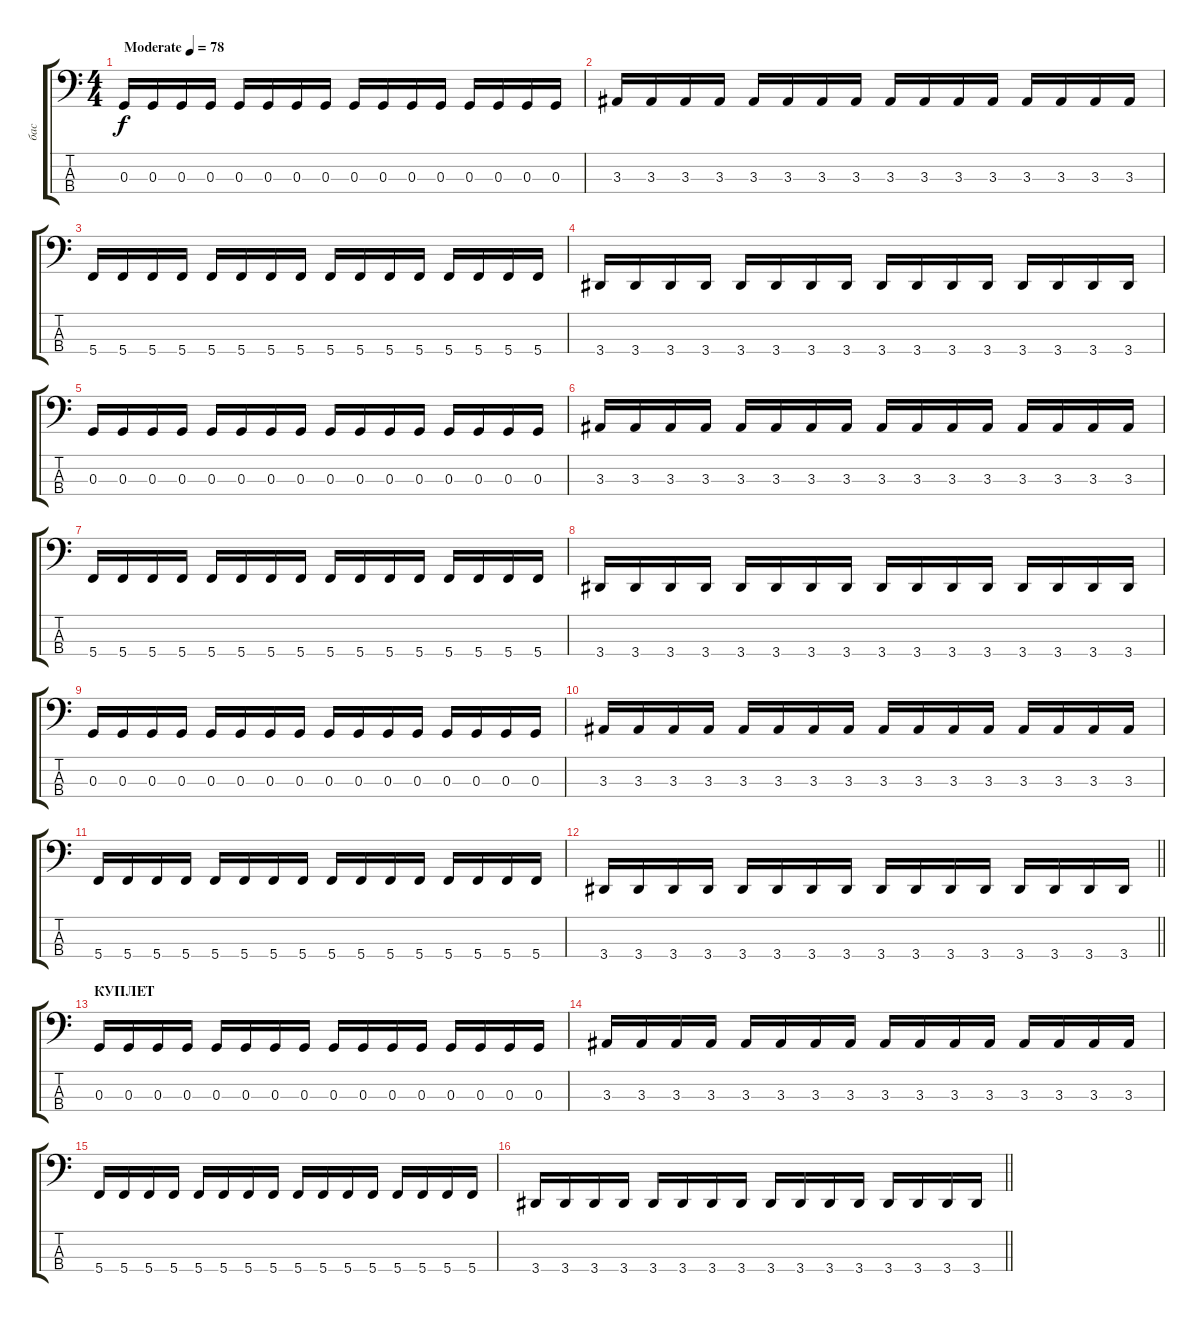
\track ("бас" "бас") {instrument electricbassfinger}
\staff {score tabs}
\tuning (F2 C2 G1 C1) {hide}
\ts (4 4)
\tempo (78 "Moderate")
\clef f4
\ks c
0.3.16{dy f instrument electricbassfinger} 0.3.16 0.3.16 0.3.16 0.3.16 0.3.16 0.3.16 0.3.16 0.3.16 0.3.16 0.3.16 0.3.16 0.3.16 0.3.16 0.3.16 0.3.16 |
3.3.16 3.3.16 3.3.16 3.3.16 3.3.16 3.3.16 3.3.16 3.3.16 3.3.16 3.3.16 3.3.16 3.3.16 3.3.16 3.3.16 3.3.16 3.3.16 |
5.4.16 5.4.16 5.4.16 5.4.16 5.4.16 5.4.16 5.4.16 5.4.16 5.4.16 5.4.16 5.4.16 5.4.16 5.4.16 5.4.16 5.4.16 5.4.16 |
3.4.16 3.4.16 3.4.16 3.4.16 3.4.16 3.4.16 3.4.16 3.4.16 3.4.16 3.4.16 3.4.16 3.4.16 3.4.16 3.4.16 3.4.16 3.4.16 |
0.3.16 0.3.16 0.3.16 0.3.16 0.3.16 0.3.16 0.3.16 0.3.16 0.3.16 0.3.16 0.3.16 0.3.16 0.3.16 0.3.16 0.3.16 0.3.16 |
3.3.16 3.3.16 3.3.16 3.3.16 3.3.16 3.3.16 3.3.16 3.3.16 3.3.16 3.3.16 3.3.16 3.3.16 3.3.16 3.3.16 3.3.16 3.3.16 |
5.4.16 5.4.16 5.4.16 5.4.16 5.4.16 5.4.16 5.4.16 5.4.16 5.4.16 5.4.16 5.4.16 5.4.16 5.4.16 5.4.16 5.4.16 5.4.16 |
3.4.16 3.4.16 3.4.16 3.4.16 3.4.16 3.4.16 3.4.16 3.4.16 3.4.16 3.4.16 3.4.16 3.4.16 3.4.16 3.4.16 3.4.16 3.4.16 |
0.3.16 0.3.16 0.3.16 0.3.16 0.3.16 0.3.16 0.3.16 0.3.16 0.3.16 0.3.16 0.3.16 0.3.16 0.3.16 0.3.16 0.3.16 0.3.16 |
3.3.16 3.3.16 3.3.16 3.3.16 3.3.16 3.3.16 3.3.16 3.3.16 3.3.16 3.3.16 3.3.16 3.3.16 3.3.16 3.3.16 3.3.16 3.3.16 |
5.4.16 5.4.16 5.4.16 5.4.16 5.4.16 5.4.16 5.4.16 5.4.16 5.4.16 5.4.16 5.4.16 5.4.16 5.4.16 5.4.16 5.4.16 5.4.16 |
\barLineRight lightlight
3.4.16 3.4.16 3.4.16 3.4.16 3.4.16 3.4.16 3.4.16 3.4.16 3.4.16 3.4.16 3.4.16 3.4.16 3.4.16 3.4.16 3.4.16 3.4.16 |
\section ("" "КУПЛЕТ")
0.3.16 0.3.16 0.3.16 0.3.16 0.3.16 0.3.16 0.3.16 0.3.16 0.3.16 0.3.16 0.3.16 0.3.16 0.3.16 0.3.16 0.3.16 0.3.16 |
3.3.16 3.3.16 3.3.16 3.3.16 3.3.16 3.3.16 3.3.16 3.3.16 3.3.16 3.3.16 3.3.16 3.3.16 3.3.16 3.3.16 3.3.16 3.3.16 |
5.4.16 5.4.16 5.4.16 5.4.16 5.4.16 5.4.16 5.4.16 5.4.16 5.4.16 5.4.16 5.4.16 5.4.16 5.4.16 5.4.16 5.4.16 5.4.16 |
\barLineRight lightlight
3.4.16 3.4.16 3.4.16 3.4.16 3.4.16 3.4.16 3.4.16 3.4.16 3.4.16 3.4.16 3.4.16 3.4.16 3.4.16 3.4.16 3.4.16 3.4.16
